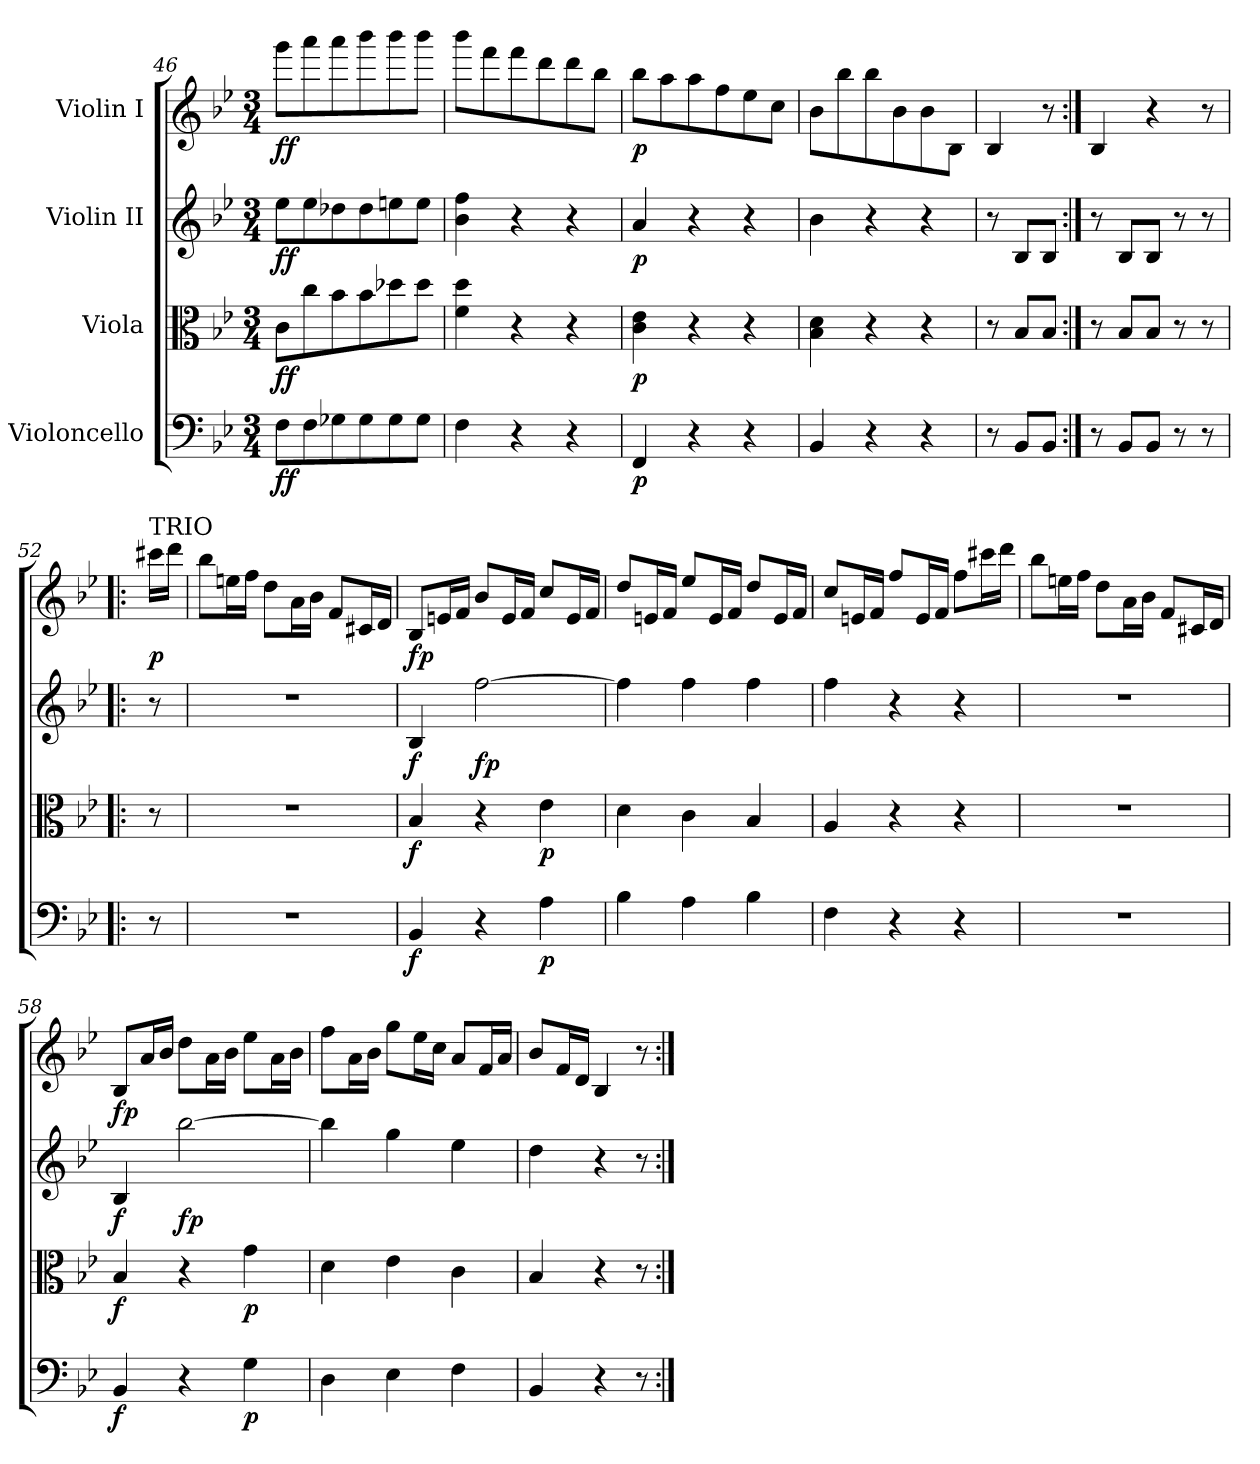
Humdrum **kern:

**kern	**dynam	**kern	**dynam	**kern	**dynam	**kern	**dynam
*part4	*part4	*part3	*part3	*part2	*part2	*part1	*part1
*staff4	*staff4	*staff3	*staff3	*staff2	*staff2	*staff1	*staff1
*I"Violoncello	*	*I"Viola	*	*I"Violin II	*	*I"Violin I	*
*clefF4	*	*clefC3	*	*clefG2	*	*clefG2	*
*k[b-e-]	*	*k[b-e-]	*	*k[b-e-]	*	*k[b-e-]	*
*B-:	*	*B-:	*	*B-:	*	*B-:	*
*M3/4	*	*M3/4	*	*M3/4	*	*M3/4	*
=46	=46	=46	=46	=46	=46	=46	=46
!	!LO:DY:b	!	!LO:DY:b	!	!LO:DY:b	!	!LO:DY:b
8F\L	ff	8c\L	ff	8ee-\L	ff	8ggg\L	ff
8F\	.	8cc\	.	8ee-\	.	8aaa\	.
8G-X\	.	8b-\	.	8dd-X\	.	8aaa\	.
8G-\	.	8b-\	.	8dd-\	.	8bbb-\	.
8G-\	.	8dd-X\	.	8een\	.	8bbb-\	.
8G-\J	.	8dd-\J	.	8ee\J	.	8bbb-\J	.
!!LO:PB:g=z
=47	=47	=47	=47	=47	=47	=47	=47
4F\	.	4f\ 4dd\	.	4b-\ 4ff\	.	8bbb-\L	.
.	.	.	.	.	.	8fff\	.
4r	.	4r	.	4r	.	8fff\	.
.	.	.	.	.	.	8ddd\	.
4r	.	4r	.	4r	.	8ddd\	.
.	.	.	.	.	.	8bb-\J	.
=48	=48	=48	=48	=48	=48	=48	=48
!	!LO:DY:b	!	!LO:DY:b	!	!LO:DY:b	!	!LO:DY:b
4FF/	p	4c\ 4e-\	p	4a/	p	8bb-\L	p
.	.	.	.	.	.	8aa\	.
4r	.	4r	.	4r	.	8aa\	.
.	.	.	.	.	.	8ff\	.
4r	.	4r	.	4r	.	8ee-\	.
.	.	.	.	.	.	8cc\J	.
!!LO:LB:g=z
=49	=49	=49	=49	=49	=49	=49	=49
4BB-/	.	4B-\ 4d\	.	4b-\	.	8b-\L	.
.	.	.	.	.	.	8bb-\	.
4r	.	4r	.	4r	.	8bb-\	.
.	.	.	.	.	.	8b-\	.
4r	.	4r	.	4r	.	8b-\	.
.	.	.	.	.	.	8B-\J	.
=50	=50	=50	=50	=50	=50	=50	=50
8r	.	8r	.	8r	.	4B-/	.
8BB-/L	.	8B-/L	.	8B-/L	.	.	.
8BB-/J	.	8B-/J	.	8B-/J	.	8r	.
=51:|!	=51:|!	=51:|!	=51:|!	=51:|!	=51:|!	=51:|!	=51:|!
8r	.	8r	.	8r	.	4B-/	.
8BB-/L	.	8B-/L	.	8B-/L	.	.	.
8BB-/J	.	8B-/J	.	8B-/J	.	4r	.
8r	.	8r	.	8r	.	.	.
8r	.	8r	.	8r	.	8r	.
=52!|:	=52!|:	=52!|:	=52!|:	=52!|:	=52!|:	=52!|:	=52!|:
!	!	!	!	!	!	!LO:TX:a:t=TRIO	!
!	!	!	!	!	!	!	!LO:DY:b
8r	.	8r	.	8r	.	16ccc#X\LL	p
.	.	.	.	.	.	16ddd\JJ	.
=53	=53	=53	=53	=53	=53	=53	=53
2.r	.	2.r	.	2.r	.	8bb-\L	.
.	.	.	.	.	.	16een\L	.
.	.	.	.	.	.	16ff\JJ	.
.	.	.	.	.	.	8dd\L	.
.	.	.	.	.	.	16a\L	.
.	.	.	.	.	.	16b-\JJ	.
.	.	.	.	.	.	8f/L	.
.	.	.	.	.	.	16c#X/L	.
.	.	.	.	.	.	16d/JJ	.
!!LO:PB:g=z
=54	=54	=54	=54	=54	=54	=54	=54
!	!LO:DY:b	!	!LO:DY:b	!	!LO:DY:b	!	!LO:DY:b
4BB-/	f	4B-/	f	4B-/	f	8B-/L	fp
.	.	.	.	.	.	16en/L	.
.	.	.	.	.	.	16f/JJ	.
!	!	!	!	!	!LO:DY:b	!	!
4r	.	4r	.	[2ff\	fp	8b-/L	.
.	.	.	.	.	.	16e/L	.
.	.	.	.	.	.	16f/JJ	.
!	!LO:DY:b	!	!LO:DY:b	!	!	!	!
4A\	p	4e-\	p	.	.	8cc/L	.
.	.	.	.	.	.	16e/L	.
.	.	.	.	.	.	16f/JJ	.
=55	=55	=55	=55	=55	=55	=55	=55
4B-\	.	4d\	.	4ff\]	.	8dd/L	.
.	.	.	.	.	.	16en/L	.
.	.	.	.	.	.	16f/JJ	.
4A\	.	4c\	.	4ff\	.	8ee-/L	.
.	.	.	.	.	.	16e/L	.
.	.	.	.	.	.	16f/JJ	.
4B-\	.	4B-/	.	4ff\	.	8dd/L	.
.	.	.	.	.	.	16e/L	.
.	.	.	.	.	.	16f/JJ	.
=56	=56	=56	=56	=56	=56	=56	=56
4F\	.	4A/	.	4ff\	.	8cc/L	.
.	.	.	.	.	.	16en/L	.
.	.	.	.	.	.	16f/JJ	.
4r	.	4r	.	4r	.	8ff/L	.
.	.	.	.	.	.	16e/L	.
.	.	.	.	.	.	16f/JJ	.
4r	.	4r	.	4r	.	8ff\L	.
.	.	.	.	.	.	16ccc#X\L	.
.	.	.	.	.	.	16ddd\JJ	.
!!LO:LB:g=z
=57	=57	=57	=57	=57	=57	=57	=57
2.r	.	2.r	.	2.r	.	8bb-\L	.
.	.	.	.	.	.	16een\L	.
.	.	.	.	.	.	16ff\JJ	.
.	.	.	.	.	.	8dd\L	.
.	.	.	.	.	.	16a\L	.
.	.	.	.	.	.	16b-\JJ	.
.	.	.	.	.	.	8f/L	.
.	.	.	.	.	.	16c#X/L	.
.	.	.	.	.	.	16d/JJ	.
!!LO:PB:g=z
=58	=58	=58	=58	=58	=58	=58	=58
!	!LO:DY:b	!	!LO:DY:b	!	!LO:DY:b	!	!LO:DY:b
4BB-/	f	4B-/	f	4B-/	f	8B-/L	fp
.	.	.	.	.	.	16a/L	.
.	.	.	.	.	.	16b-/JJ	.
!	!	!	!	!	!LO:DY:b	!	!
4r	.	4r	.	[2bb-\	fp	8dd\L	.
.	.	.	.	.	.	16a\L	.
.	.	.	.	.	.	16b-\JJ	.
!	!LO:DY:b	!	!LO:DY:b	!	!	!	!
4G\	p	4g\	p	.	.	8ee-\L	.
.	.	.	.	.	.	16a\L	.
.	.	.	.	.	.	16b-\JJ	.
=59	=59	=59	=59	=59	=59	=59	=59
4D\	.	4d\	.	4bb-\]	.	8ff\L	.
.	.	.	.	.	.	16a\L	.
.	.	.	.	.	.	16b-\JJ	.
4E-\	.	4e-\	.	4gg\	.	8gg\L	.
.	.	.	.	.	.	16ee-\L	.
.	.	.	.	.	.	16cc\JJ	.
4F\	.	4c\	.	4ee-\	.	8a/L	.
.	.	.	.	.	.	16f/L	.
.	.	.	.	.	.	16a/JJ	.
=60	=60	=60	=60	=60	=60	=60	=60
4BB-/	.	4B-/	.	4dd\	.	8b-/L	.
.	.	.	.	.	.	16f/L	.
.	.	.	.	.	.	16d/JJ	.
4r	.	4r	.	4r	.	4B-/	.
8r	.	8r	.	8r	.	8r	.
=:|!	=:|!	=:|!	=:|!	=:|!	=:|!	=:|!	=:|!
*-	*-	*-	*-	*-	*-	*-	*-
